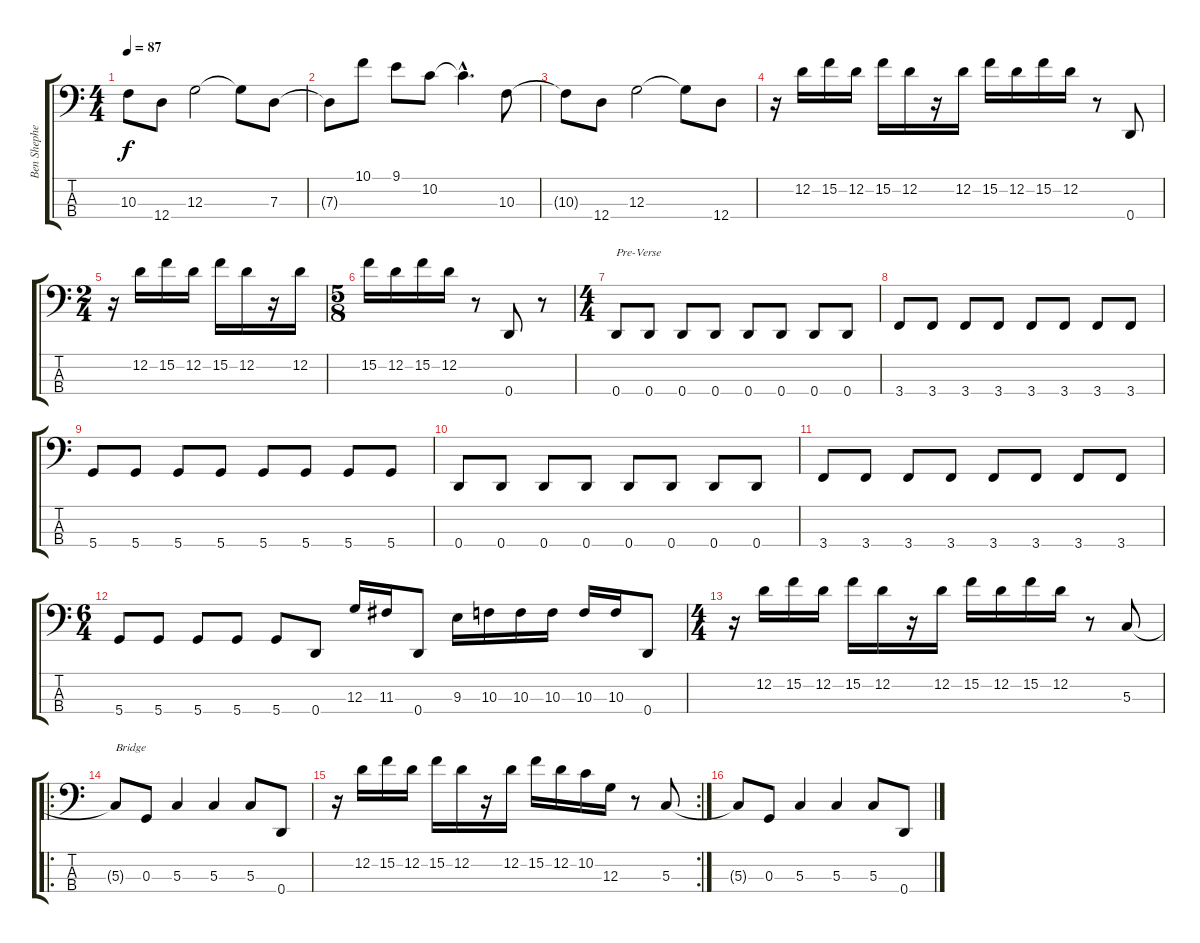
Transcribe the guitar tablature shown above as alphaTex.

\track ("Ben Shepherd" "Ben Shephe") {instrument electricbassfinger}
\staff {score tabs}
\tuning (G2 D2 G1 D1) {hide}
\ts (4 4)
\tempo 87
\clef f4
\ks c
10.3{t}.8{dy f} 12.4.8 12.3.2 12.3{t}.8 7.3.8 |
7.3{t}.8 10.1.8 9.1.8 10.2.8 10.2{hac t}.4{d} 10.3.8 |
10.3{t}.8 12.4.8 12.3.2 12.3{t}.8 12.4.8 |
r.16 12.2.16 15.2.16 12.2.16 15.2.16 12.2.16 r.16 12.2.16 15.2.16 12.2.16 15.2.16 12.2.16 r.8 0.4.8 |
\ts (2 4)
r.16 12.2.16 15.2.16 12.2.16 15.2.16 12.2.16 r.16 12.2.16 |
\ts (5 8)
15.2.16 12.2.16 15.2.16 12.2.16 r.8 0.4.8 r.8 |
\ts (4 4)
0.4.8{txt "Pre-Verse"} 0.4.8 0.4.8 0.4.8 0.4.8 0.4.8 0.4.8 0.4.8 |
3.4.8 3.4.8 3.4.8 3.4.8 3.4.8 3.4.8 3.4.8 3.4.8 |
5.4.8 5.4.8 5.4.8 5.4.8 5.4.8 5.4.8 5.4.8 5.4.8 |
0.4.8 0.4.8 0.4.8 0.4.8 0.4.8 0.4.8 0.4.8 0.4.8 |
3.4.8 3.4.8 3.4.8 3.4.8 3.4.8 3.4.8 3.4.8 3.4.8 |
\ts (6 4)
5.4.8 5.4.8 5.4.8 5.4.8 5.4.8 0.4.8 12.3.16 11.3.16 0.4.8 9.3.16 10.3.16 10.3.16 10.3.16 10.3.16 10.3.16 0.4.8 |
\ts (4 4)
r.16 12.2.16 15.2.16 12.2.16 15.2.16 12.2.16 r.16 12.2.16 15.2.16 12.2.16 15.2.16 12.2.16 r.8 5.3.8 |
\ro
5.3{t}.8{txt "Bridge"} 0.3.8 5.3.4 5.3.4 5.3.8 0.4.8 |
\rc 2
r.16 12.2.16 15.2.16 12.2.16 15.2.16 12.2.16 r.16 12.2.16 15.2.16 12.2.16 10.2.16 12.3.16 r.8 5.3.8 |
5.3{t}.8 0.3.8 5.3.4 5.3.4 5.3.8 0.4.8
